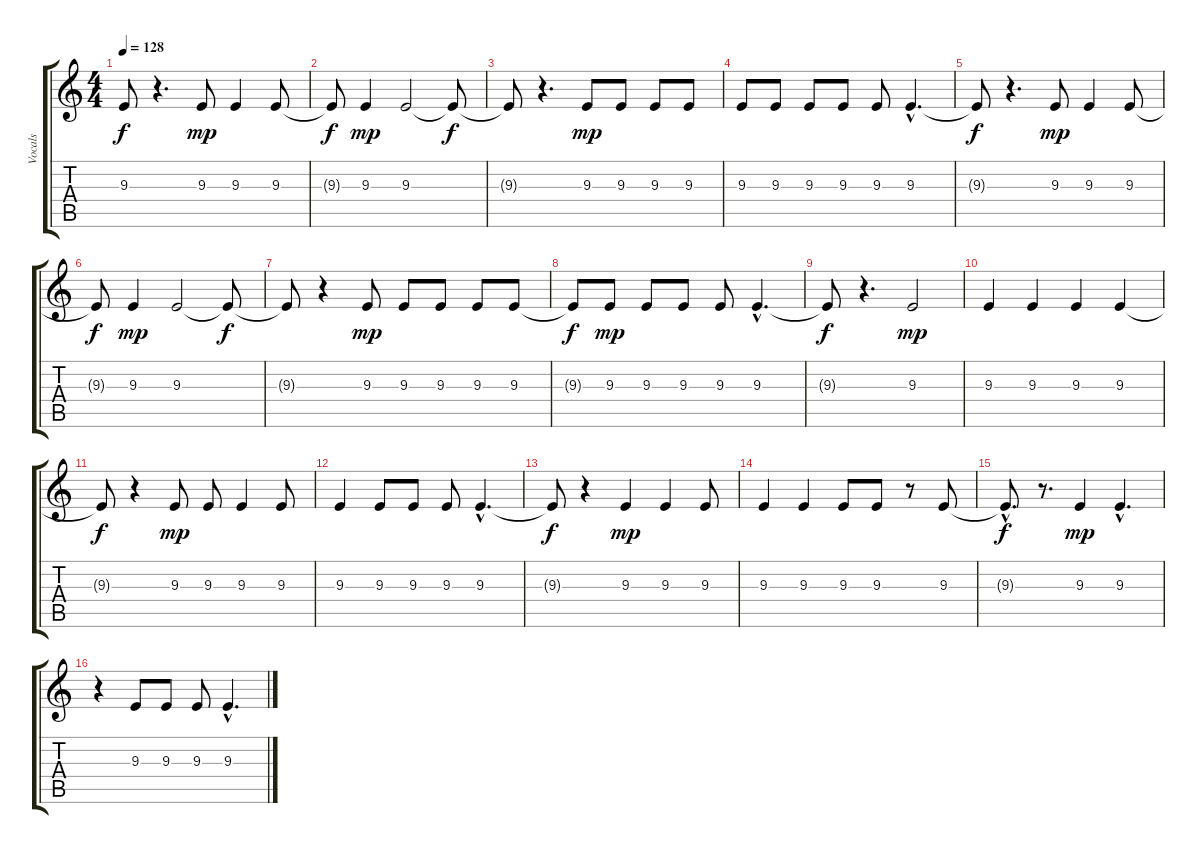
\track ("Vocals" "Vocals") {instrument synthvoice}
\staff {score tabs}
\tuning (E4 B3 G3 D3 A2 E2) {hide}
\ts (4 4)
\tempo 128
\clef g2
\ks c
9.3{t}.8{dy f} r.4{d} 9.3.8{dy mp} 9.3.4 9.3.8 |
9.3{t}.8{dy f} 9.3.4{dy mp} 9.3.2 9.3{t}.8{dy f} |
9.3{t}.8 r.4{d} 9.3.8{dy mp} 9.3.8 9.3.8 9.3.8 |
9.3.8 9.3.8 9.3.8 9.3.8 9.3.8 9.3{hac}.4{d} |
9.3{t}.8{dy f} r.4{d} 9.3.8{dy mp} 9.3.4 9.3.8 |
9.3{t}.8{dy f} 9.3.4{dy mp} 9.3.2 9.3{t}.8{dy f} |
9.3{t}.8 r.4 9.3.8{dy mp} 9.3.8 9.3.8 9.3.8 9.3.8 |
9.3{t}.8{dy f} 9.3.8{dy mp} 9.3.8 9.3.8 9.3.8 9.3{hac}.4{d} |
9.3{t}.8{dy f} r.4{d} 9.3.2{dy mp} |
9.3.4 9.3.4 9.3.4 9.3.4 |
9.3{t}.8{dy f} r.4 9.3.8{dy mp} 9.3.8 9.3.4 9.3.8 |
9.3.4 9.3.8 9.3.8 9.3.8 9.3{hac}.4{d} |
9.3{t}.8{dy f} r.4 9.3.4{dy mp} 9.3.4 9.3.8 |
9.3.4 9.3.4 9.3.8 9.3.8 r.8 9.3.8 |
9.3{hac t}.8{d dy f} r.8{d} 9.3.4{dy mp} 9.3{hac}.4{d} |
r.4 9.3.8 9.3.8 9.3.8 9.3{hac}.4{d}
